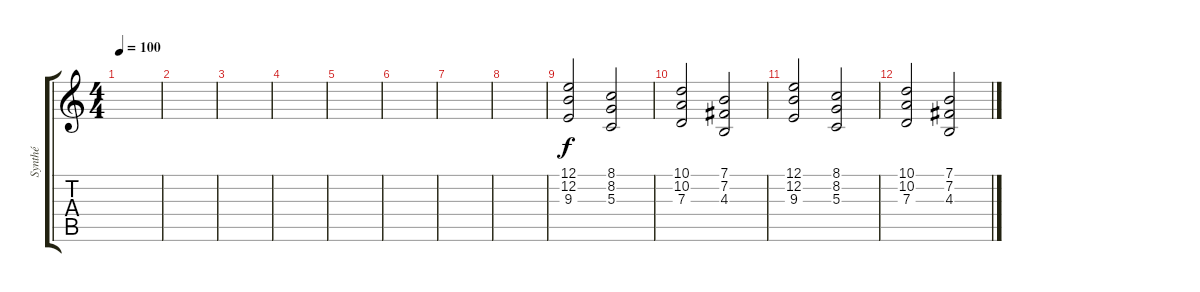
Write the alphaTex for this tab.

\track ("Synthé" "Synthé") {instrument lead6voice}
\staff {score tabs}
\tuning (E4 B3 G3 D3 A2 E2) {hide}
\ts (4 4)
\tempo 100
\clef g2
\ks c
|
|
|
|
|
|
|
|
(12.1 12.2 9.3).2 (8.1 8.2 5.3).2 |
(10.1 10.2 7.3).2 (7.1 7.2 4.3).2 |
(12.1 12.2 9.3).2 (8.1 8.2 5.3).2 |
(10.1 10.2 7.3).2 (7.1 7.2 4.3).2
